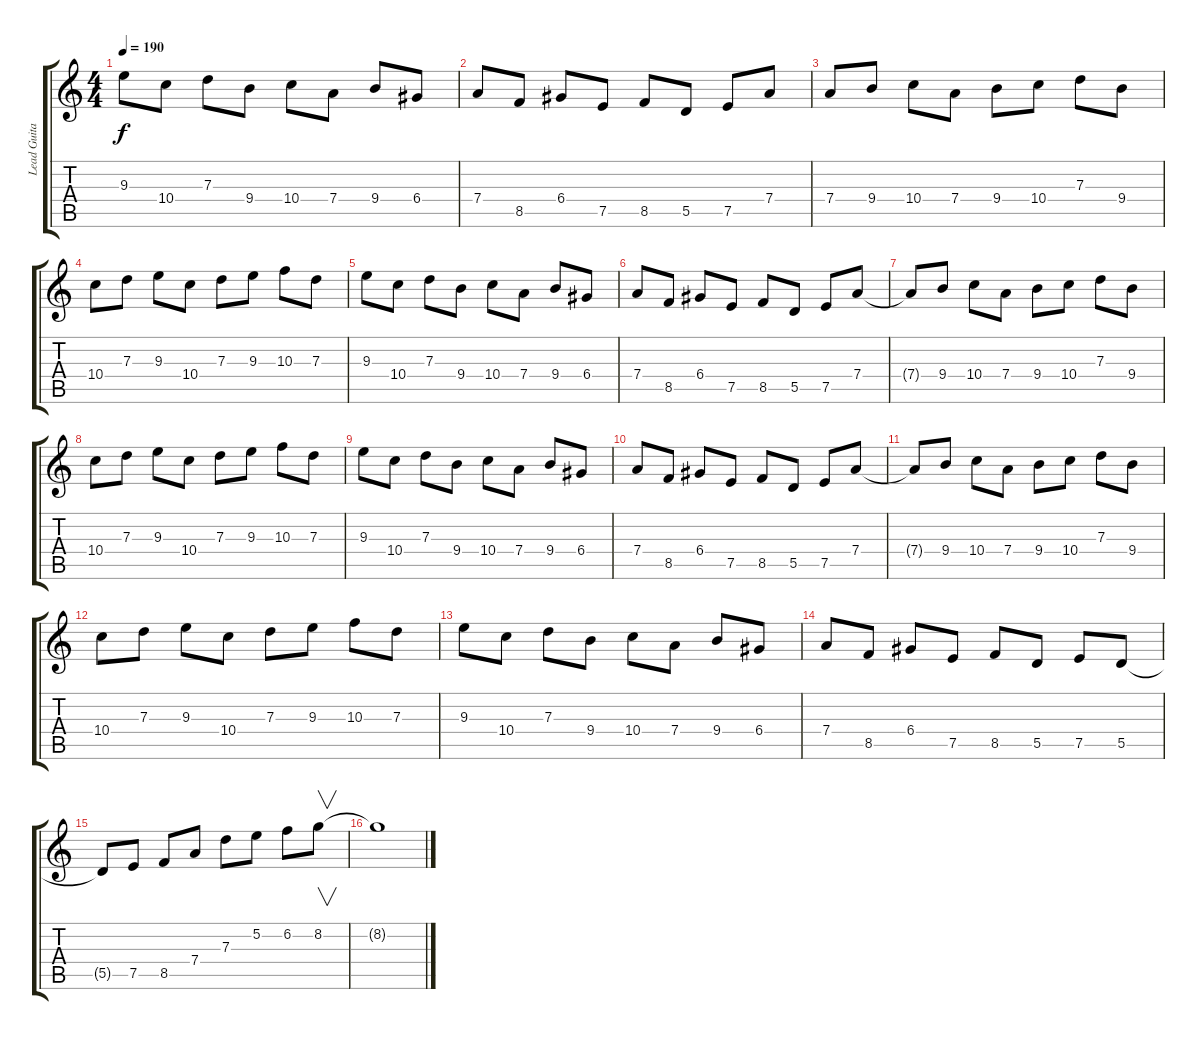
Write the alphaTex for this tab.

\track ("Lead Guitar" "Lead Guita") {instrument overdrivenguitar}
\staff {score tabs}
\tuning (E4 B3 G3 D3 A2 E2) {hide}
\ts (4 4)
\tempo 190
\clef g2
\ks c
9.3.8{dy f} 10.4.8 7.3.8 9.4.8 10.4.8 7.4.8 9.4.8 6.4.8 |
7.4.8 8.5.8 6.4.8 7.5.8 8.5.8 5.5.8 7.5.8 7.4.8 |
7.4.8 9.4.8 10.4.8 7.4.8 9.4.8 10.4.8 7.3.8 9.4.8 |
10.4.8 7.3.8 9.3.8 10.4.8 7.3.8 9.3.8 10.3.8 7.3.8 |
9.3.8 10.4.8 7.3.8 9.4.8 10.4.8 7.4.8 9.4.8 6.4.8 |
7.4.8 8.5.8 6.4.8 7.5.8 8.5.8 5.5.8 7.5.8 7.4.8 |
7.4{t}.8 9.4.8 10.4.8 7.4.8 9.4.8 10.4.8 7.3.8 9.4.8 |
10.4.8 7.3.8 9.3.8 10.4.8 7.3.8 9.3.8 10.3.8 7.3.8 |
9.3.8 10.4.8 7.3.8 9.4.8 10.4.8 7.4.8 9.4.8 6.4.8 |
7.4.8 8.5.8 6.4.8 7.5.8 8.5.8 5.5.8 7.5.8 7.4.8 |
7.4{t}.8 9.4.8 10.4.8 7.4.8 9.4.8 10.4.8 7.3.8 9.4.8 |
10.4.8 7.3.8 9.3.8 10.4.8 7.3.8 9.3.8 10.3.8 7.3.8 |
9.3.8 10.4.8 7.3.8 9.4.8 10.4.8 7.4.8 9.4.8 6.4.8 |
7.4.8 8.5.8 6.4.8 7.5.8 8.5.8 5.5.8 7.5.8 5.5.8 |
5.5{t}.8 7.5.8 8.5.8 7.4.8 7.3.8 5.2.8 6.2.8 8.2.8{v} |
8.2{t}.1
